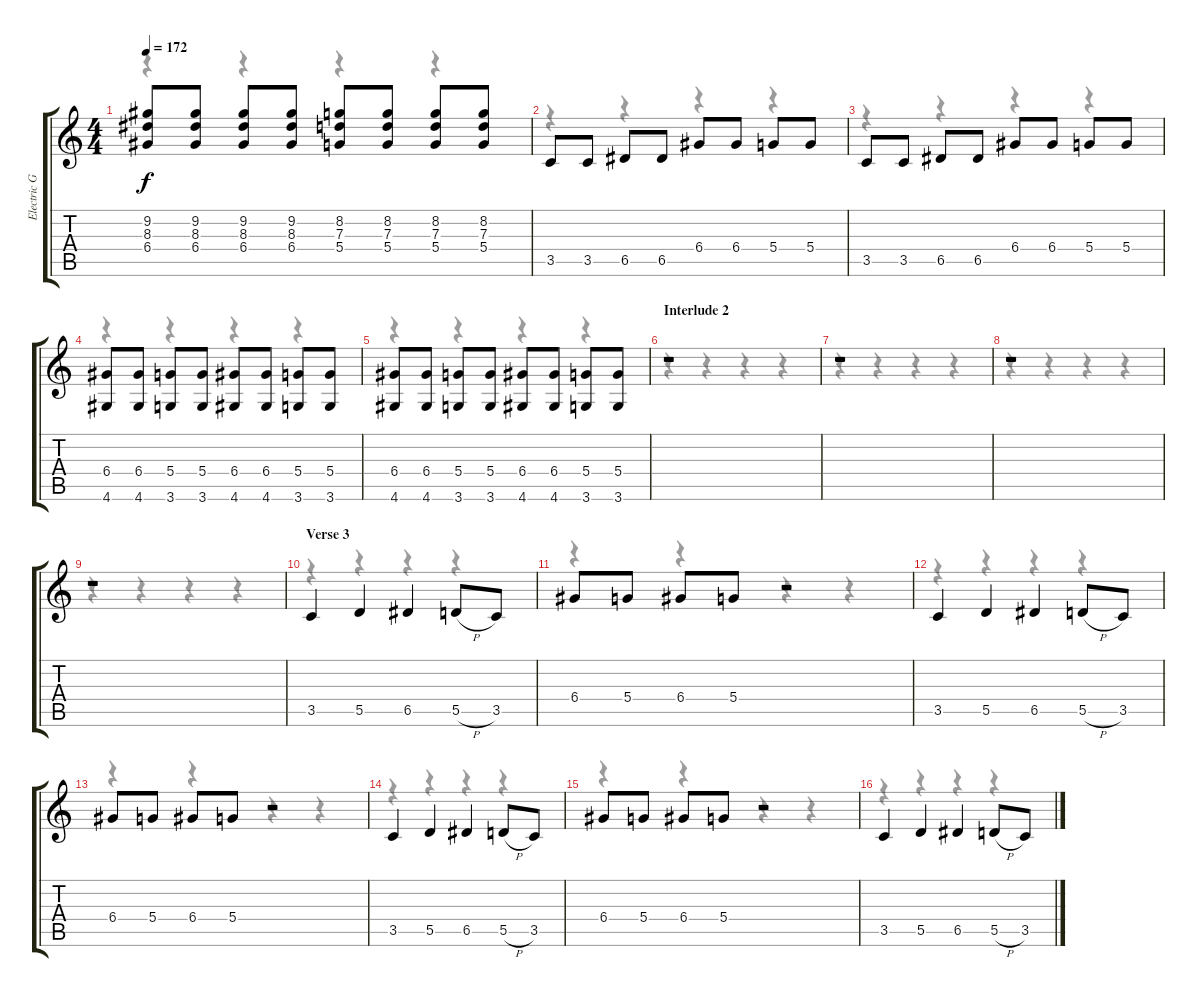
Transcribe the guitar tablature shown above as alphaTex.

\track ("Electric Guitar II" "Electric G") {instrument overdrivenguitar}
\staff {score tabs}
\tuning (E4 B3 G3 D3 A2 E2) {hide}
\voice
\ts (4 4)
\tempo 172
\clef g2
\ks c
(9.2 8.3 6.4).8{dy f} (9.2 8.3 6.4).8 (9.2 8.3 6.4).8 (9.2 8.3 6.4).8 (8.2 7.3 5.4).8 (8.2 7.3 5.4).8 (8.2 7.3 5.4).8 (8.2 7.3 5.4).8 |
3.5.8 3.5.8 6.5.8 6.5.8 6.4.8 6.4.8 5.4.8 5.4.8 |
3.5.8 3.5.8 6.5.8 6.5.8 6.4.8 6.4.8 5.4.8 5.4.8 |
(6.4 4.6).8 (6.4 4.6).8 (5.4 3.6).8 (5.4 3.6).8 (6.4 4.6).8 (6.4 4.6).8 (5.4 3.6).8 (5.4 3.6).8 |
(6.4 4.6).8 (6.4 4.6).8 (5.4 3.6).8 (5.4 3.6).8 (6.4 4.6).8 (6.4 4.6).8 (5.4 3.6).8 (5.4 3.6).8 |
\section ("" "Interlude 2")
r.1 |
r.1 |
r.1 |
r.1 |
\section ("" "Verse 3")
3.5.4 5.5.4 6.5.4 5.5{h}.8 3.5.8 |
6.4.8 5.4.8 6.4.8 5.4.8 r.2 |
3.5.4 5.5.4 6.5.4 5.5{h}.8 3.5.8 |
6.4.8 5.4.8 6.4.8 5.4.8 r.2 |
3.5.4 5.5.4 6.5.4 5.5{h}.8 3.5.8 |
6.4.8 5.4.8 6.4.8 5.4.8 r.2 |
3.5.4 5.5.4 6.5.4 5.5{h}.8 3.5.8
\voice
\clef g2
\ottava regular
\simile none
\ks c
r.4{dy f} r.4 r.4 r.4 |
r.4 r.4 r.4 r.4 |
r.4 r.4 r.4 r.4 |
r.4 r.4 r.4 r.4 |
r.4 r.4 r.4 r.4 |
r.4 r.4 r.4 r.4 |
r.4 r.4 r.4 r.4 |
r.4 r.4 r.4 r.4 |
r.4 r.4 r.4 r.4 |
r.4 r.4 r.4 r.4 |
r.4 r.4 r.4 r.4 |
r.4 r.4 r.4 r.4 |
r.4 r.4 r.4 r.4 |
r.4 r.4 r.4 r.4 |
r.4 r.4 r.4 r.4 |
r.4 r.4 r.4 r.4
